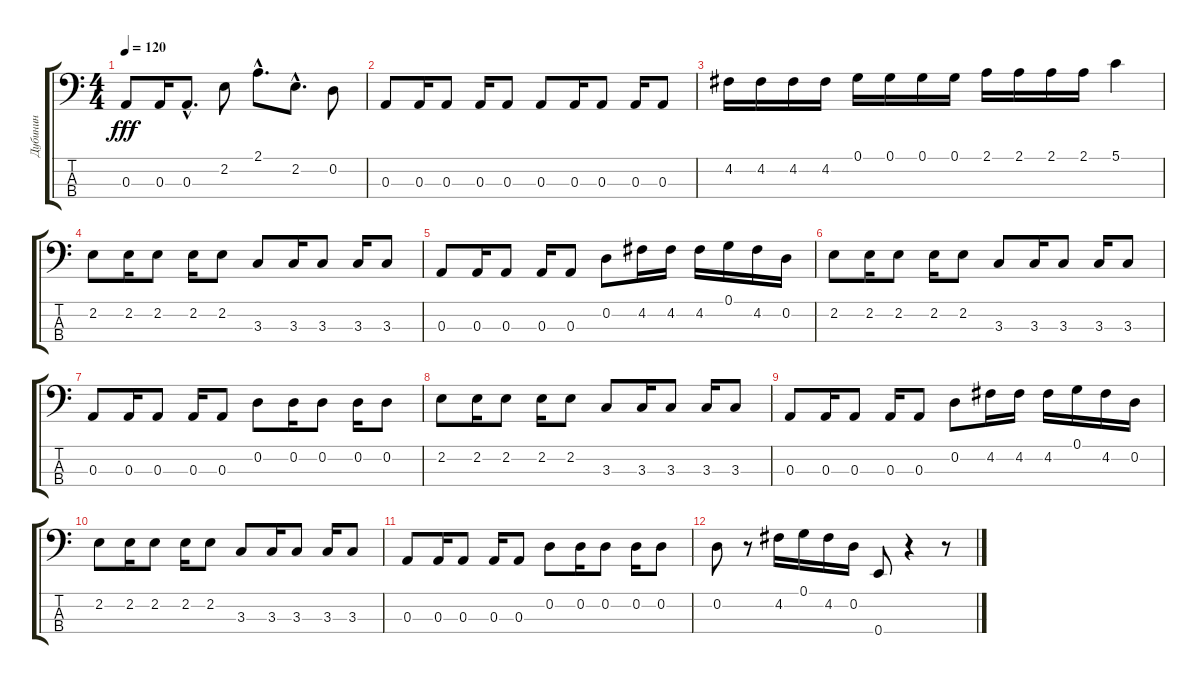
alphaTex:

\track ("Дубинин" "Дубинин") {instrument electricbassfinger}
\staff {score tabs}
\tuning (G2 D2 A1 E1) {hide}
\ts (4 4)
\tempo 120
\clef f4
\ks c
0.3.8{dy fff} 0.3.16 0.3{hac}.8{d} 2.2.8 2.1{hac}.8{d} 2.2{hac}.8{d} 0.2.8 |
0.3.8 0.3.16 0.3.8 0.3.16 0.3.8 0.3.8 0.3.16 0.3.8 0.3.16 0.3.8 |
4.2.16 4.2.16 4.2.16 4.2.16 0.1.16 0.1.16 0.1.16 0.1.16 2.1.16 2.1.16 2.1.16 2.1.16 5.1.4 |
2.2.8 2.2.16 2.2.8 2.2.16 2.2.8 3.3.8 3.3.16 3.3.8 3.3.16 3.3.8 |
0.3.8 0.3.16 0.3.8 0.3.16 0.3.8 0.2.8 4.2.16 4.2.16 4.2.16 0.1.16 4.2.16 0.2.16 |
2.2.8 2.2.16 2.2.8 2.2.16 2.2.8 3.3.8 3.3.16 3.3.8 3.3.16 3.3.8 |
0.3.8 0.3.16 0.3.8 0.3.16 0.3.8 0.2.8 0.2.16 0.2.8 0.2.16 0.2.8 |
2.2.8 2.2.16 2.2.8 2.2.16 2.2.8 3.3.8 3.3.16 3.3.8 3.3.16 3.3.8 |
0.3.8 0.3.16 0.3.8 0.3.16 0.3.8 0.2.8 4.2.16 4.2.16 4.2.16 0.1.16 4.2.16 0.2.16 |
2.2.8 2.2.16 2.2.8 2.2.16 2.2.8 3.3.8 3.3.16 3.3.8 3.3.16 3.3.8 |
0.3.8 0.3.16 0.3.8 0.3.16 0.3.8 0.2.8 0.2.16 0.2.8 0.2.16 0.2.8 |
0.2.8 r.8 4.2.16 0.1.16 4.2.16 0.2.16 0.4.8 r.4 r.8
